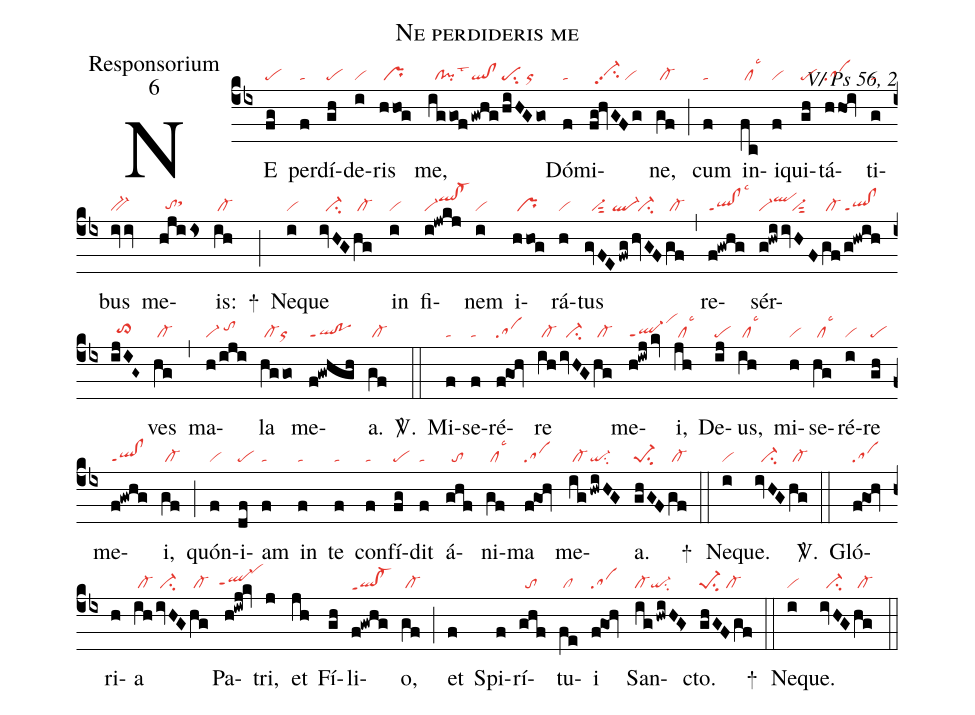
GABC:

name:Ne perdideris me;
office-part:Responsorium;
mode:6;
commentary:V/ Ps 56, 2;
nabc-lines:1;
%%
(cb4)
NE(fg|pe) per(f|ta)dí(gh|pe)de(i|vi)ris(hhog|/pr) me,(iggof|//cl!pilst3|!gwhg|ql!cl|/hiHGgo|pesu2/or) Dó(f|ta)mi(fg!hvGFg|//vi-hhpp2su2/vi)ne,(gf|/cl-) (;)
cum(f|ta) in(fc|/cllsc3)i(f|vi)qui(gh|pe)tá(hhoi|sa)ti(g|ta)bus(iviv|bv-) me(hjiis|//tohgsthi)is:(ih|/cl-) +(;)
Ne(i|vi)que(ivHG|//ci-|hg|/cl-) in(i|vi) fi(i!jwkj|vi-qlhj!cl-hj)nem(i|vi) i(hhog|/pr)rá(h|vi)tus(gvFE|//vi-sut2|/fwg|``ql-|/hvGF|//ci-|gf|/cl-) (,)
re(f!gwhg|ql!clppt1lsc3)sér(g!hwi|vi-qlhj|ivHF|///vi-sut2|gf|/cl-|/g!hwih|ql!clppt1|/ijIG~|//to>hh)ves(hg|/cl-) (,)
ma(h/iji|vi-/tohi)la(hggo|/cl-or) me(f!gwhgh|ql!poppt1)a.(gf|/cl-) <sp>V/</sp>.(::)
Mi(f|ta)se(f|ta)ré(f!goh|sa)re(ih|/cl-|/ivHG|//ci-|hg|/cl-) me(h!iwj/kv|ql-ppt1vihl)i,(jh|/cllsc3) De(ij|pe)us,(ih|/cllsc3) mi(h|vi)se(hg|/cllsc3)ré(i|vi)re(gh|pe) me(f!gwhg|ql!clppt1)i,(gf|/cl-) (;)
quón(f|vi)i(df|pe)am(f|ta) in(f|ta) te(f|ta) con(f|ta)fí(fg|pe)dit(f|ta) á(ghf|//to)ni(gf|/cllsc3)ma(f!goh|sa) me(ig|/cl-|!hwiHG|qi-su2)a.(ghGF|pe-1su2|gf|/cl-) +(::)
Ne(i|vi)que.(ivHG|//ci-|hg|/cl-) <sp>V/</sp>.(::)
Gló(f!go1!hv|sa)ri(h)a(ih|/cl-|ivHG|/ci-|hg|/cl-) Pa(h!iwj!kv|``ql-hgppt1`vihl)tri,(j) et(jh) Fí(gh)li(f!gwhg|qlhe!cl-heppt1)o,(gf|/cl-) (;)
et(f) Spi(f)rí(ghf|//to)tu(fe|/cl)i(f!go1!hv|sa) San(ighwiHG>|cl-qi-su2)cto.(ghGFgf|pe-1su2/cl-) +(::)
Ne(i|vi)que.(ivHG|//ci-|hg|/cl-) (::)
